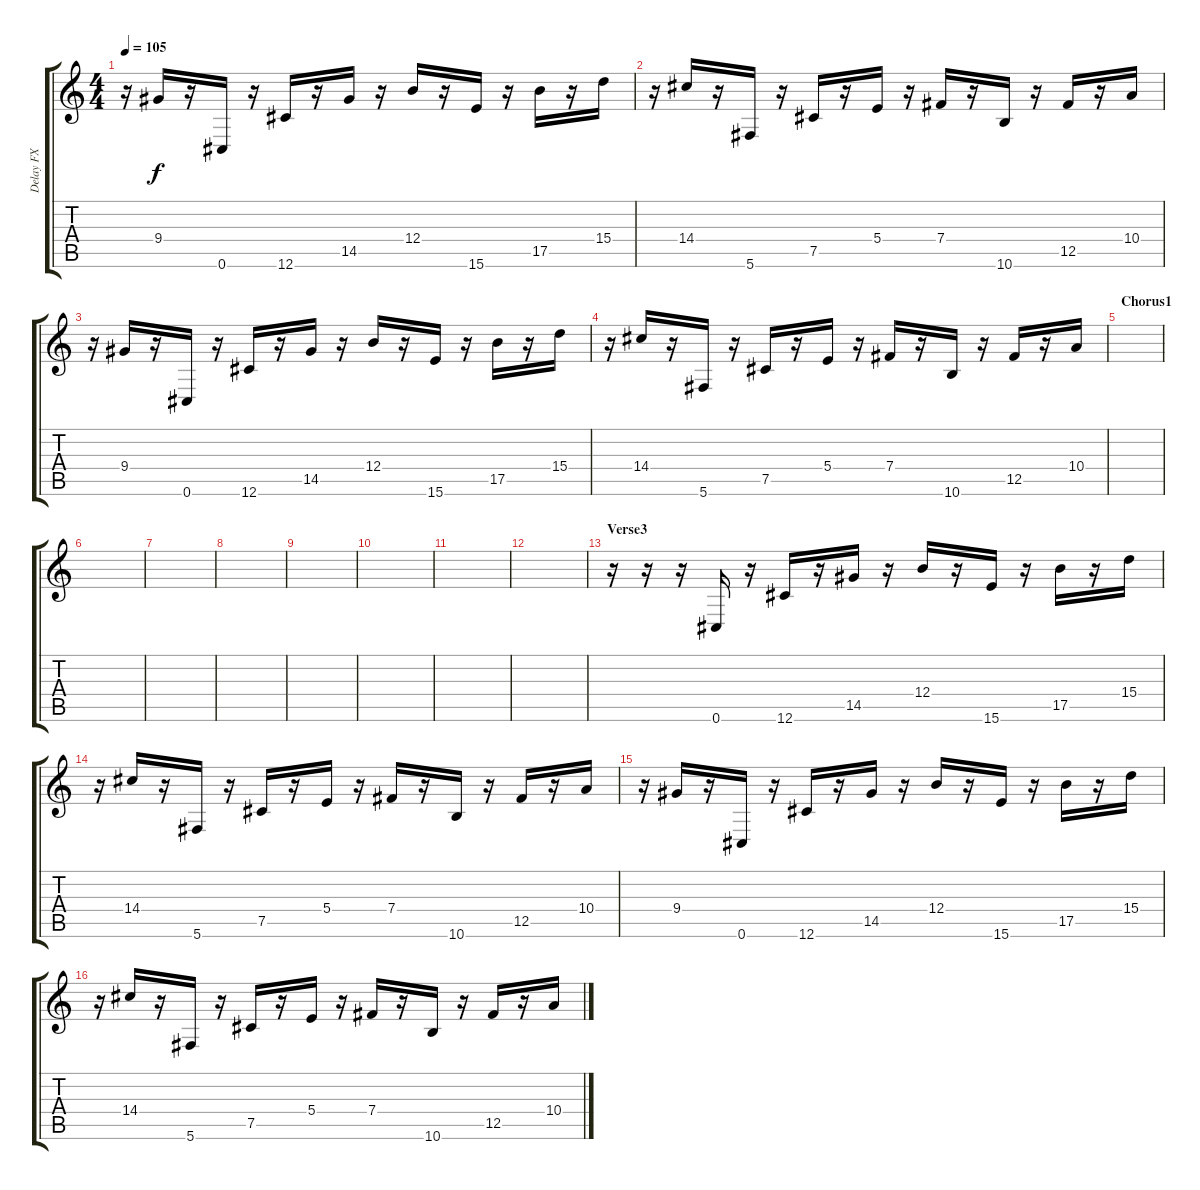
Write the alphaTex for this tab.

\track ("Delay FX" "Delay FX") {instrument electricguitarmuted}
\staff {score tabs}
\tuning (Db4 Ab3 E3 B2 Gb2 Db2) {hide}
\ts (4 4)
\tempo 105
\clef g2
\ks c
r.16{dy f} 9.4.16 r.16 0.6.16 r.16 12.6.16 r.16 14.5.16 r.16 12.4.16 r.16 15.6.16 r.16 17.5.16 r.16 15.4.16 |
r.16 14.4.16 r.16 5.6.16 r.16 7.5.16 r.16 5.4.16 r.16 7.4.16 r.16 10.6.16 r.16 12.5.16 r.16 10.4.16 |
r.16 9.4.16 r.16 0.6.16 r.16 12.6.16 r.16 14.5.16 r.16 12.4.16 r.16 15.6.16 r.16 17.5.16 r.16 15.4.16 |
r.16 14.4.16 r.16 5.6.16 r.16 7.5.16 r.16 5.4.16 r.16 7.4.16 r.16 10.6.16 r.16 12.5.16 r.16 10.4.16 |
\section ("" "Chorus1")
|
|
|
|
|
|
|
|
\section ("" "Verse3")
r.16 r.16 r.16 0.6.16 r.16 12.6.16 r.16 14.5.16 r.16 12.4.16 r.16 15.6.16 r.16 17.5.16 r.16 15.4.16 |
r.16 14.4.16 r.16 5.6.16 r.16 7.5.16 r.16 5.4.16 r.16 7.4.16 r.16 10.6.16 r.16 12.5.16 r.16 10.4.16 |
r.16 9.4.16 r.16 0.6.16 r.16 12.6.16 r.16 14.5.16 r.16 12.4.16 r.16 15.6.16 r.16 17.5.16 r.16 15.4.16 |
r.16 14.4.16 r.16 5.6.16 r.16 7.5.16 r.16 5.4.16 r.16 7.4.16 r.16 10.6.16 r.16 12.5.16 r.16 10.4.16
